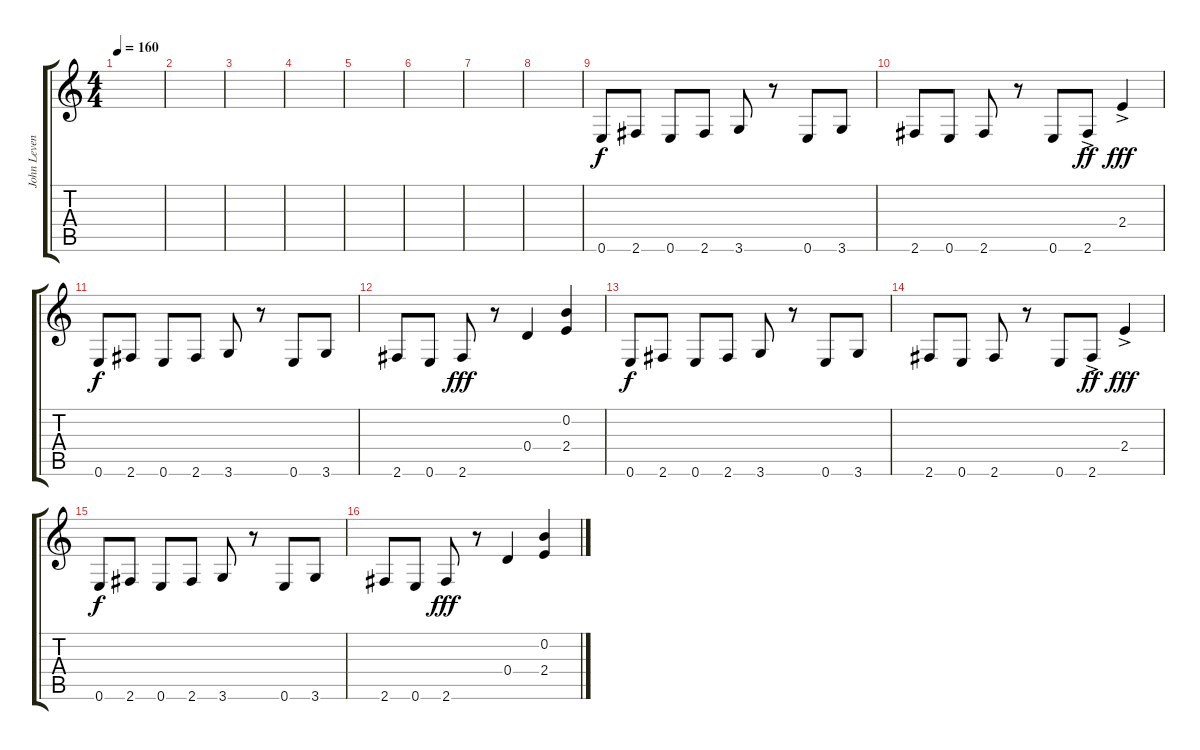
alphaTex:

\track ("John Leven" "John Leven") {instrument electricbassfinger}
\staff {score tabs}
\tuning (E4 B3 G3 D3 A2 E2) {hide}
\ts (4 4)
\tempo 160
\clef g2
\ks c
|
|
|
|
|
|
|
|
0.6.8{dy f} 2.6.8 0.6.8 2.6.8 3.6.8 r.8 0.6.8 3.6.8 |
2.6.8 0.6.8 2.6.8 r.8 0.6.8 2.6{ac}.8{dy ff} 2.4{ac}.4{dy fff} |
0.6.8{dy f} 2.6.8 0.6.8 2.6.8 3.6.8 r.8 0.6.8 3.6.8 |
2.6.8 0.6.8 2.6.8{dy fff} r.8 0.4.4 (0.2 2.4).4 |
0.6.8{dy f} 2.6.8 0.6.8 2.6.8 3.6.8 r.8 0.6.8 3.6.8 |
2.6.8 0.6.8 2.6.8 r.8 0.6.8 2.6{ac}.8{dy ff} 2.4{ac}.4{dy fff} |
0.6.8{dy f} 2.6.8 0.6.8 2.6.8 3.6.8 r.8 0.6.8 3.6.8 |
2.6.8 0.6.8 2.6.8{dy fff} r.8 0.4.4 (0.2 2.4).4
